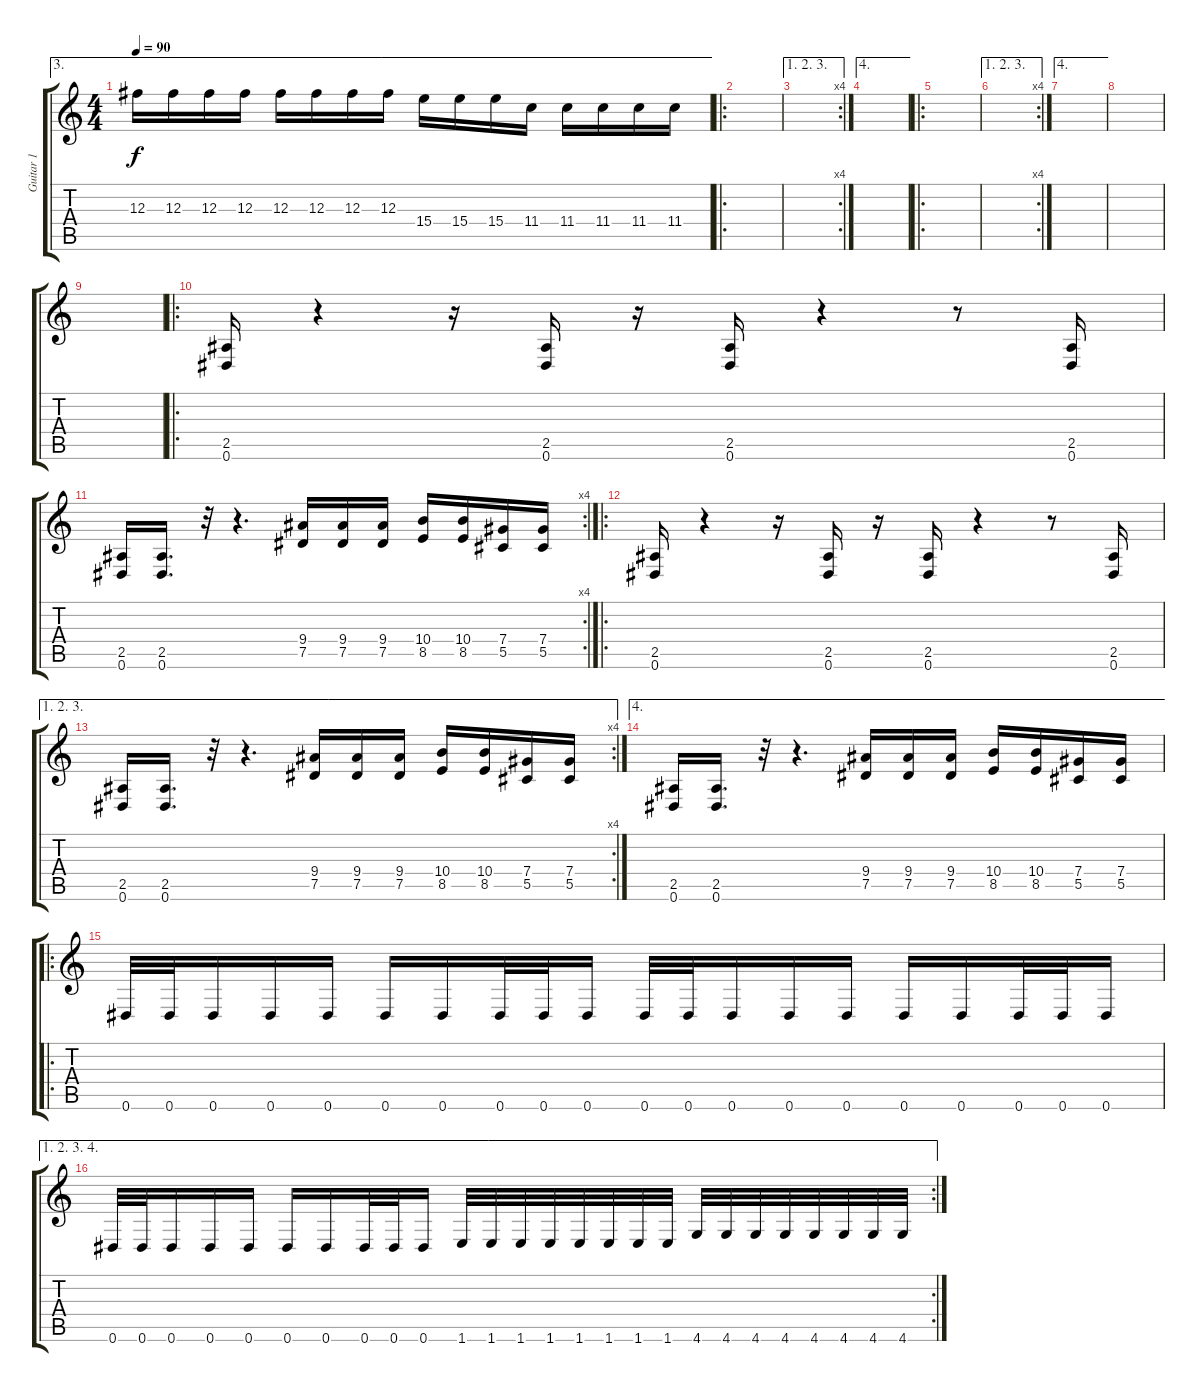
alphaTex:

\track ("Guitar 1" "Guitar 1") {instrument distortionguitar}
\staff {score tabs}
\tuning (Eb4 Bb3 Gb3 Db3 Ab2 Eb2) {hide}
\ae 3
\ts (4 4)
\tempo 90
\clef g2
\ks c
12.3.16{dy f} 12.3.16 12.3.16 12.3.16 12.3.16 12.3.16 12.3.16 12.3.16 15.4.16 15.4.16 15.4.16 11.4.16 11.4.16 11.4.16 11.4.16 11.4.16 |
\ro
|
\ae (1 2 3)
\rc 4
|
\ae 4
|
\ro
|
\ae (1 2 3)
\rc 4
|
\ae 4
|
|
|
\ro
(2.5 0.6).16 r.4 r.16 (2.5 0.6).16 r.16 (2.5 0.6).16 r.4 r.8 (2.5 0.6).16 |
\rc 4
(2.5 0.6).16 (2.5 0.6).16{d} r.32 r.4{d} (9.4 7.5).16 (9.4 7.5).16 (9.4 7.5).16 (10.4 8.5).16 (10.4 8.5).16 (7.4 5.5).16 (7.4 5.5).16 |
\ro
(2.5 0.6).16 r.4 r.16 (2.5 0.6).16 r.16 (2.5 0.6).16 r.4 r.8 (2.5 0.6).16 |
\ae (1 2 3)
\rc 4
(2.5 0.6).16 (2.5 0.6).16{d} r.32 r.4{d} (9.4 7.5).16 (9.4 7.5).16 (9.4 7.5).16 (10.4 8.5).16 (10.4 8.5).16 (7.4 5.5).16 (7.4 5.5).16 |
\ae 4
(2.5 0.6).16 (2.5 0.6).16{d} r.32 r.4{d} (9.4 7.5).16 (9.4 7.5).16 (9.4 7.5).16 (10.4 8.5).16 (10.4 8.5).16 (7.4 5.5).16 (7.4 5.5).16 |
\ro
0.6.32 0.6.32 0.6.16 0.6.16 0.6.16 0.6.16 0.6.16 0.6.32 0.6.32 0.6.16 0.6.32 0.6.32 0.6.16 0.6.16 0.6.16 0.6.16 0.6.16 0.6.32 0.6.32 0.6.16 |
\ae (1 2 3 4)
\rc 2
0.6.32 0.6.32 0.6.16 0.6.16 0.6.16 0.6.16 0.6.16 0.6.32 0.6.32 0.6.16 1.6.32 1.6.32 1.6.32 1.6.32 1.6.32 1.6.32 1.6.32 1.6.32 4.6.32 4.6.32 4.6.32 4.6.32 4.6.32 4.6.32 4.6.32 4.6.32
